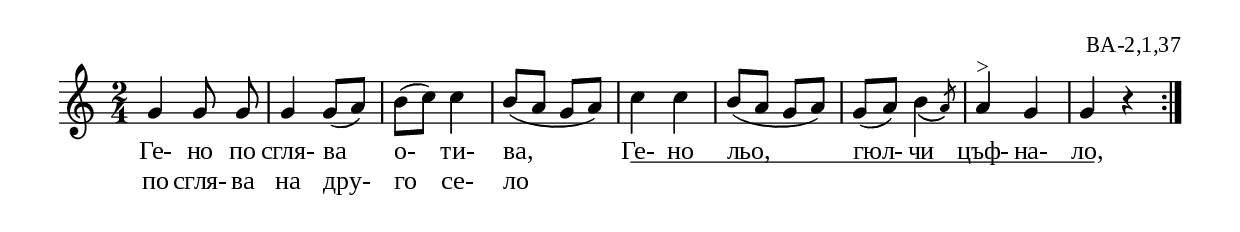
%{
BA_2_1_37
%}

\include "td-preamble.ly"

\score {
\relative c'' {
%% \tempo 4 = 152
  \time 2/4
\phrasingSlurDown  
  g4 g8\noBeam g8 | g4 g8( a) | b8( c) c4 | b8([ a] g8[ a]) | c4 c | b8([ a] g8[ a]) | g8( a) 
  \afterGrace b4\( { \stdB a8\) \stdE } | 
a4^">" g | g r4  
 \bar ":|" 
}
\addlyrics { Ге- но по сгля- ва о- ти- ва, 
Ге- \startTextSpan но льо, гюл- чи цъф- на- ло, \stopTextSpan }
\addlyrics { по сгля- ва на дру- го се- ло }
%
\layout {
  indent = #0
  line-width = 190\mm
  ragged-right=##f
\context {
      \Lyrics
      \consists "Text_spanner_engraver"
      \override TextSpanner #'direction = #DOWN
      \override TextSpanner #'style = #'line    
      \override TextSpanner #'outside-staff-priority = ##f
      \override TextSpanner #'padding = #0.2 % sets the distance of the line from the lyrics
      \override TextSpanner #'bound-details =
      #`((left . ((Y . 0)
                  (padding . 0)
                  (attach-dir . ,LEFT)))
         (left-broken . ((end-on-note . #t)))
         (right . ((Y . 0)
                   (padding . 0)
                   (attach-dir . ,RIGHT))))
    }
  
}
%
\midi { 
	\context {
		\Score
		tempoWholesPerMinute = #(ly:make-moment 152 4)
		}
	}
}
%
\header{
  opus = "ВА-2,1,37"
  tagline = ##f
}


